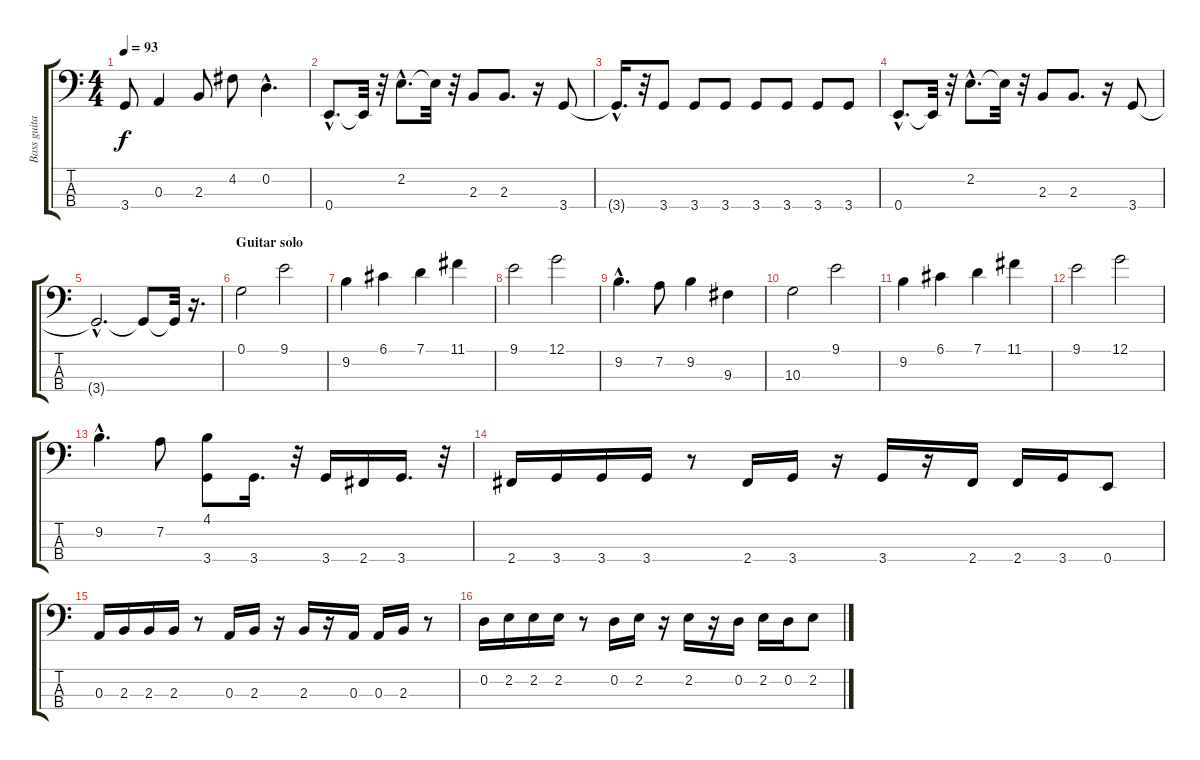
\track ("Bass guitar" "Bass guita") {instrument electricbassfinger}
\staff {score tabs}
\tuning (G2 D2 A1 E1) {hide}
\ts (4 4)
\tempo 93
\clef f4
\ks c
3.4{t}.8{dy f} 0.3.4 2.3.8 4.2.8 0.2{hac}.4{d} |
0.4{hac}.8{d} 0.4{t}.32 r.32 2.2{hac}.8{d} 2.2{t}.32 r.32 2.3.8 2.3.8{d} r.16 3.4.8 |
3.4{hac t}.16{d} r.32 3.4.8 3.4.8 3.4.8 3.4.8 3.4.8 3.4.8 3.4.8 |
0.4{hac}.8{d} 0.4{t}.32 r.32 2.2{hac}.8{d} 2.2{t}.32 r.32 2.3.8 2.3.8{d} r.16 3.4.8 |
3.4{hac t}.2{d} 3.4{t}.8 3.4{t}.32 r.16{d} |
\section ("" "Guitar solo")
0.1.2 9.1.2 |
9.2.4 6.1.4 7.1.4 11.1.4 |
9.1.2 12.1.2 |
9.2{hac}.4{d} 7.2.8 9.2.4 9.3.4 |
10.3.2 9.1.2 |
9.2.4 6.1.4 7.1.4 11.1.4 |
9.1.2 12.1.2 |
9.2{hac}.4{d} 7.2.8 (4.1 3.4).8 3.4.16{d} r.32 3.4.16 2.4.16 3.4.16{d} r.32 |
2.4.16 3.4.16 3.4.16 3.4.16 r.8 2.4.16 3.4.16 r.16 3.4.16 r.16 2.4.16 2.4.16 3.4.16 0.4.8 |
0.3.16 2.3.16 2.3.16 2.3.16 r.8 0.3.16 2.3.16 r.16 2.3.16 r.16 0.3.16 0.3.16 2.3.16 r.8 |
0.2.16 2.2.16 2.2.16 2.2.16 r.8 0.2.16 2.2.16 r.16 2.2.16 r.16 0.2.16 2.2.16 0.2.16 2.2.8
